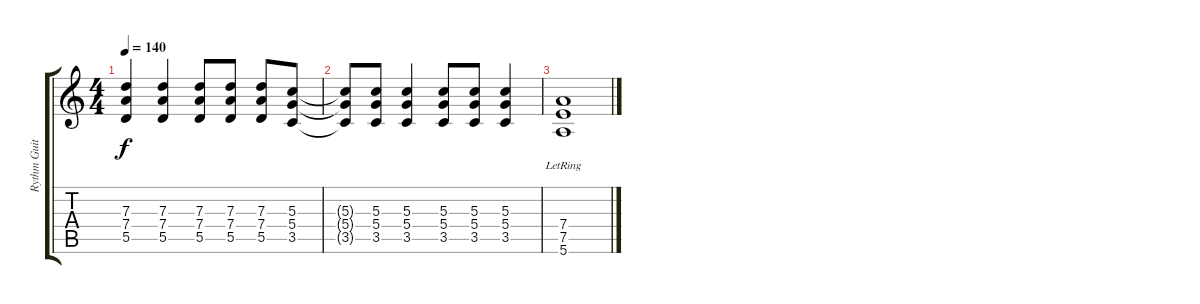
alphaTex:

\track ("Rythm Guitar (Dexter Holland)" "Rythm Guit") {instrument distortionguitar}
\staff {score tabs}
\tuning (E4 B3 G3 D3 A2 E2) {hide}
\ts (4 4)
\tempo 140
\clef g2
\ks c
(7.3 7.4 5.5).4{dy f} (7.3 7.4 5.5).4 (7.3 7.4 5.5).8 (7.3 7.4 5.5).8 (7.3 7.4 5.5).8 (5.3 5.4 3.5).8 |
(5.3{t} 5.4{t} 3.5{t}).8 (5.3 5.4 3.5).8 (5.3 5.4 3.5).4 (5.3 5.4 3.5).8 (5.3 5.4 3.5).8 (5.3 5.4 3.5).4 |
(7.4{lr} 7.5{lr} 5.6{lr}).1
